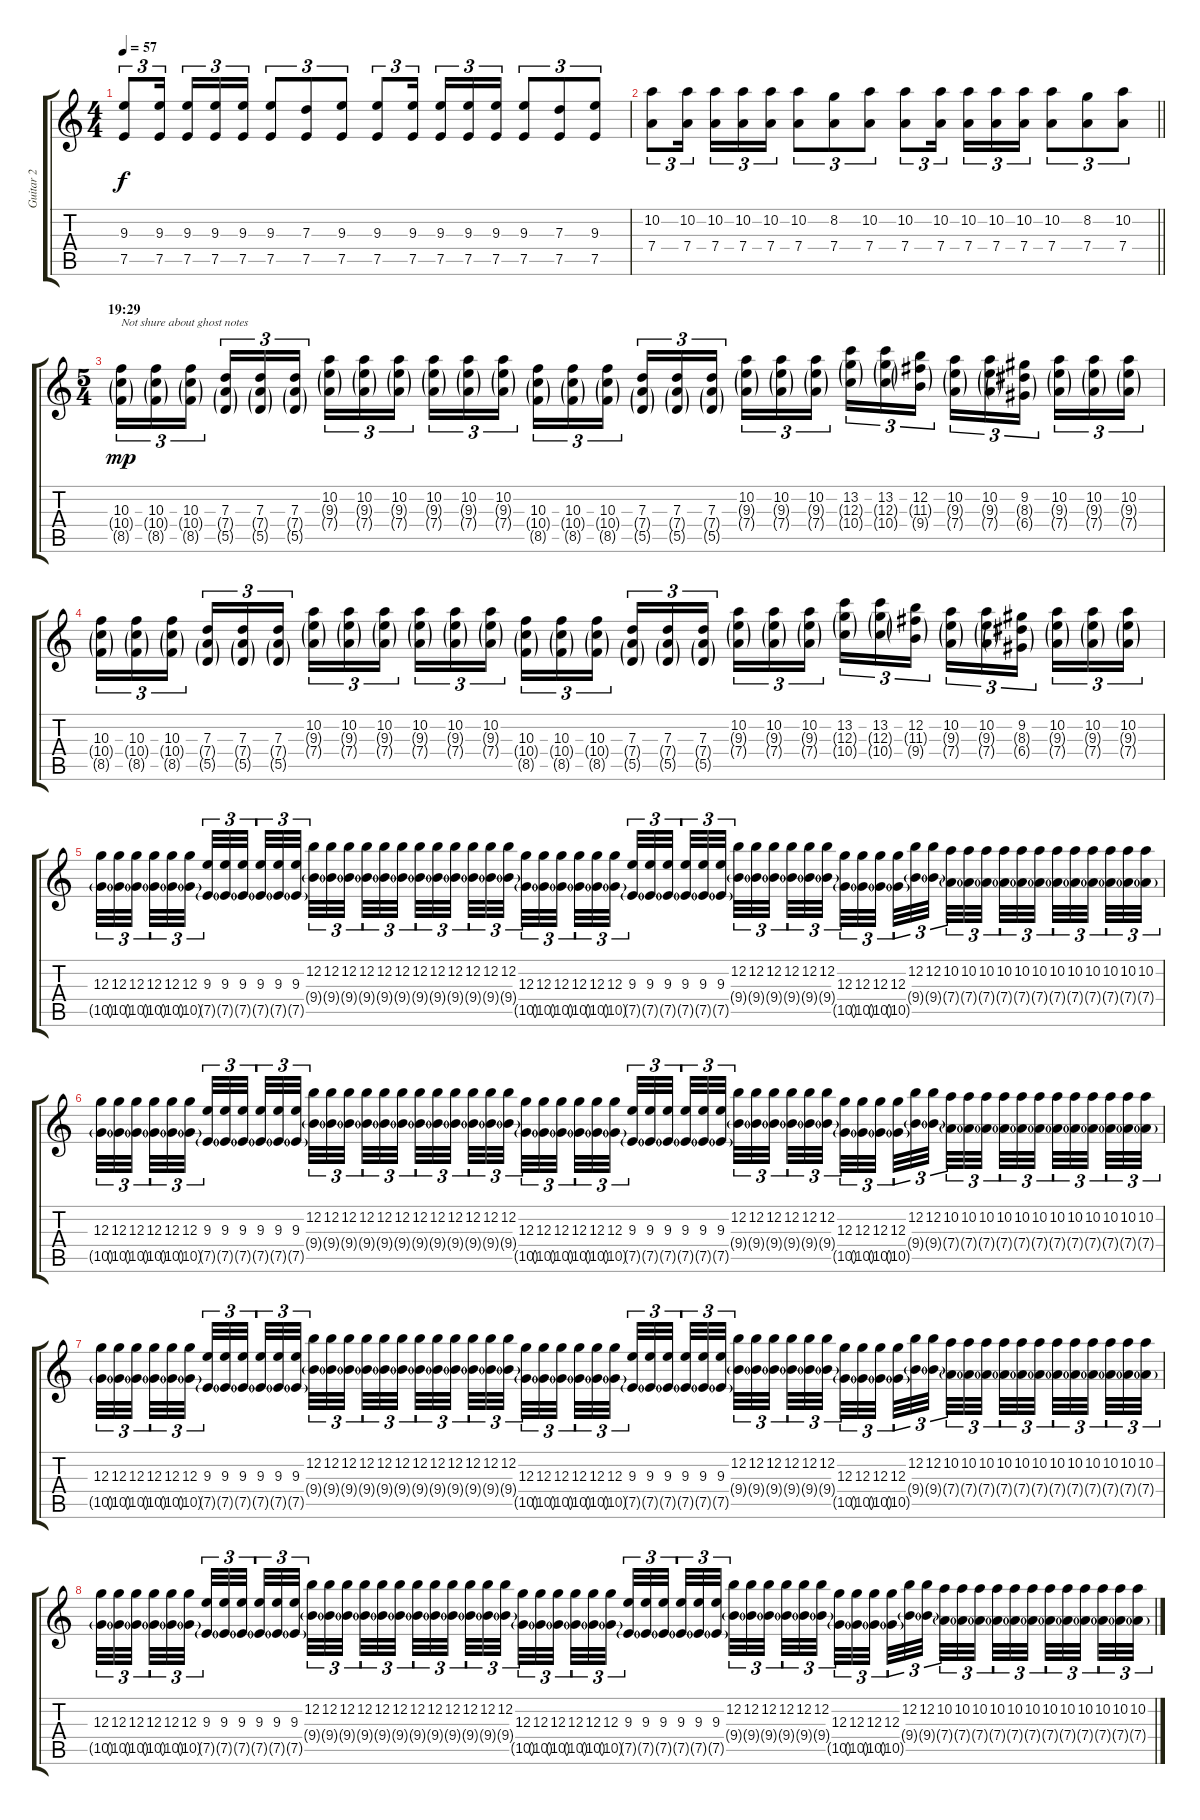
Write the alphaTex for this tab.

\track ("Guitar 2" "Guitar 2") {instrument distortionguitar}
\staff {score tabs}
\tuning (E4 B3 G3 D3 A2 E2) {hide}
\ts (4 4)
\tempo 57
\clef g2
\ks c
(9.3 7.5).8{tu (3 2) dy f} (9.3 7.5).16{tu (3 2) beam splitsecondary} (9.3 7.5).16{tu (3 2)} (9.3 7.5).16{tu (3 2)} (9.3 7.5).16{tu (3 2)} (9.3 7.5).8{tu (3 2)} (7.3 7.5).8{tu (3 2)} (9.3 7.5).8{tu (3 2)} (9.3 7.5).8{tu (3 2)} (9.3 7.5).16{tu (3 2) beam splitsecondary} (9.3 7.5).16{tu (3 2)} (9.3 7.5).16{tu (3 2)} (9.3 7.5).16{tu (3 2)} (9.3 7.5).8{tu (3 2)} (7.3 7.5).8{tu (3 2)} (9.3 7.5).8{tu (3 2)} |
\barLineRight lightlight
(10.2 7.4).8{tu (3 2)} (10.2 7.4).16{tu (3 2) beam splitsecondary} (10.2 7.4).16{tu (3 2)} (10.2 7.4).16{tu (3 2)} (10.2 7.4).16{tu (3 2)} (10.2 7.4).8{tu (3 2)} (8.2 7.4).8{tu (3 2)} (10.2 7.4).8{tu (3 2)} (10.2 7.4).8{tu (3 2)} (10.2 7.4).16{tu (3 2) beam splitsecondary} (10.2 7.4).16{tu (3 2)} (10.2 7.4).16{tu (3 2)} (10.2 7.4).16{tu (3 2)} (10.2 7.4).8{tu (3 2)} (8.2 7.4).8{tu (3 2)} (10.2 7.4).8{tu (3 2)} |
\ts (5 4)
\section ("" "19:29")
(10.3 10.4{g} 8.5{g}).16{tu (3 2) txt "Not shure about ghost notes" dy mp} (10.3 10.4{g} 8.5{g}).16{tu (3 2)} (10.3 10.4{g} 8.5{g}).16{tu (3 2) beam splitsecondary} (7.3 7.4{g} 5.5{g}).16{tu (3 2)} (7.3 7.4{g} 5.5{g}).16{tu (3 2)} (7.3 7.4{g} 5.5{g}).16{tu (3 2)} (10.2 9.3{g} 7.4{g}).16{tu (3 2)} (10.2 9.3{g} 7.4{g}).16{tu (3 2)} (10.2 9.3{g} 7.4{g}).16{tu (3 2) beam splitsecondary} (10.2 9.3{g} 7.4{g}).16{tu (3 2)} (10.2 9.3{g} 7.4{g}).16{tu (3 2)} (10.2 9.3{g} 7.4{g}).16{tu (3 2)} (10.3 10.4{g} 8.5{g}).16{tu (3 2)} (10.3 10.4{g} 8.5{g}).16{tu (3 2)} (10.3 10.4{g} 8.5{g}).16{tu (3 2) beam splitsecondary} (7.3 7.4{g} 5.5{g}).16{tu (3 2)} (7.3 7.4{g} 5.5{g}).16{tu (3 2)} (7.3 7.4{g} 5.5{g}).16{tu (3 2)} (10.2 9.3{g} 7.4{g}).16{tu (3 2)} (10.2 9.3{g} 7.4{g}).16{tu (3 2)} (10.2 9.3{g} 7.4{g}).16{tu (3 2) beam splitsecondary} (13.2 12.3{g} 10.4{g}).16{tu (3 2)} (13.2 12.3{g} 10.4{g}).16{tu (3 2)} (12.2 11.3{g} 9.4{g}).16{tu (3 2)} (10.2 9.3{g} 7.4{g}).16{tu (3 2)} (10.2 9.3{g} 7.4{g}).16{tu (3 2)} (9.2 8.3{g} 6.4{g}).16{tu (3 2) beam splitsecondary} (10.2 9.3{g} 7.4{g}).16{tu (3 2)} (10.2 9.3{g} 7.4{g}).16{tu (3 2)} (10.2 9.3{g} 7.4{g}).16{tu (3 2)} |
(10.3 10.4{g} 8.5{g}).16{tu (3 2)} (10.3 10.4{g} 8.5{g}).16{tu (3 2)} (10.3 10.4{g} 8.5{g}).16{tu (3 2) beam splitsecondary} (7.3 7.4{g} 5.5{g}).16{tu (3 2)} (7.3 7.4{g} 5.5{g}).16{tu (3 2)} (7.3 7.4{g} 5.5{g}).16{tu (3 2)} (10.2 9.3{g} 7.4{g}).16{tu (3 2)} (10.2 9.3{g} 7.4{g}).16{tu (3 2)} (10.2 9.3{g} 7.4{g}).16{tu (3 2) beam splitsecondary} (10.2 9.3{g} 7.4{g}).16{tu (3 2)} (10.2 9.3{g} 7.4{g}).16{tu (3 2)} (10.2 9.3{g} 7.4{g}).16{tu (3 2)} (10.3 10.4{g} 8.5{g}).16{tu (3 2)} (10.3 10.4{g} 8.5{g}).16{tu (3 2)} (10.3 10.4{g} 8.5{g}).16{tu (3 2) beam splitsecondary} (7.3 7.4{g} 5.5{g}).16{tu (3 2)} (7.3 7.4{g} 5.5{g}).16{tu (3 2)} (7.3 7.4{g} 5.5{g}).16{tu (3 2)} (10.2 9.3{g} 7.4{g}).16{tu (3 2)} (10.2 9.3{g} 7.4{g}).16{tu (3 2)} (10.2 9.3{g} 7.4{g}).16{tu (3 2) beam splitsecondary} (13.2 12.3{g} 10.4{g}).16{tu (3 2)} (13.2 12.3{g} 10.4{g}).16{tu (3 2)} (12.2 11.3{g} 9.4{g}).16{tu (3 2)} (10.2 9.3{g} 7.4{g}).16{tu (3 2)} (10.2 9.3{g} 7.4{g}).16{tu (3 2)} (9.2 8.3{g} 6.4{g}).16{tu (3 2) beam splitsecondary} (10.2 9.3{g} 7.4{g}).16{tu (3 2)} (10.2 9.3{g} 7.4{g}).16{tu (3 2)} (10.2 9.3{g} 7.4{g}).16{tu (3 2)} |
(12.3 10.5{g}).32{tu (3 2)} (12.3 10.5{g}).32{tu (3 2)} (12.3 10.5{g}).32{tu (3 2) beam splitsecondary} (12.3 10.5{g}).32{tu (3 2)} (12.3 10.5{g}).32{tu (3 2)} (12.3 10.5{g}).32{tu (3 2) beam splitsecondary} (9.3 7.5{g}).32{tu (3 2)} (9.3 7.5{g}).32{tu (3 2)} (9.3 7.5{g}).32{tu (3 2) beam splitsecondary} (9.3 7.5{g}).32{tu (3 2)} (9.3 7.5{g}).32{tu (3 2)} (9.3 7.5{g}).32{tu (3 2)} (12.2 9.4{g}).32{tu (3 2)} (12.2 9.4{g}).32{tu (3 2)} (12.2 9.4{g}).32{tu (3 2) beam splitsecondary} (12.2 9.4{g}).32{tu (3 2)} (12.2 9.4{g}).32{tu (3 2)} (12.2 9.4{g}).32{tu (3 2) beam splitsecondary} (12.2 9.4{g}).32{tu (3 2)} (12.2 9.4{g}).32{tu (3 2)} (12.2 9.4{g}).32{tu (3 2) beam splitsecondary} (12.2 9.4{g}).32{tu (3 2)} (12.2 9.4{g}).32{tu (3 2)} (12.2 9.4{g}).32{tu (3 2)} (12.3 10.5{g}).32{tu (3 2)} (12.3 10.5{g}).32{tu (3 2)} (12.3 10.5{g}).32{tu (3 2) beam splitsecondary} (12.3 10.5{g}).32{tu (3 2)} (12.3 10.5{g}).32{tu (3 2)} (12.3 10.5{g}).32{tu (3 2) beam splitsecondary} (9.3 7.5{g}).32{tu (3 2)} (9.3 7.5{g}).32{tu (3 2)} (9.3 7.5{g}).32{tu (3 2) beam splitsecondary} (9.3 7.5{g}).32{tu (3 2)} (9.3 7.5{g}).32{tu (3 2)} (9.3 7.5{g}).32{tu (3 2)} (12.2 9.4{g}).32{tu (3 2)} (12.2 9.4{g}).32{tu (3 2)} (12.2 9.4{g}).32{tu (3 2) beam splitsecondary} (12.2 9.4{g}).32{tu (3 2)} (12.2 9.4{g}).32{tu (3 2)} (12.2 9.4{g}).32{tu (3 2) beam splitsecondary} (12.3 10.5{g}).32{tu (3 2)} (12.3 10.5{g}).32{tu (3 2)} (12.3 10.5{g}).32{tu (3 2) beam splitsecondary} (12.3 10.5{g}).32{tu (3 2)} (12.2 9.4{g}).32{tu (3 2)} (12.2 9.4{g}).32{tu (3 2)} (10.2 7.4{g}).32{tu (3 2)} (10.2 7.4{g}).32{tu (3 2)} (10.2 7.4{g}).32{tu (3 2) beam splitsecondary} (10.2 7.4{g}).32{tu (3 2)} (10.2 7.4{g}).32{tu (3 2)} (10.2 7.4{g}).32{tu (3 2) beam splitsecondary} (10.2 7.4{g}).32{tu (3 2)} (10.2 7.4{g}).32{tu (3 2)} (10.2 7.4{g}).32{tu (3 2) beam splitsecondary} (10.2 7.4{g}).32{tu (3 2)} (10.2 7.4{g}).32{tu (3 2)} (10.2 7.4{g}).32{tu (3 2)} |
(12.3 10.5{g}).32{tu (3 2)} (12.3 10.5{g}).32{tu (3 2)} (12.3 10.5{g}).32{tu (3 2) beam splitsecondary} (12.3 10.5{g}).32{tu (3 2)} (12.3 10.5{g}).32{tu (3 2)} (12.3 10.5{g}).32{tu (3 2) beam splitsecondary} (9.3 7.5{g}).32{tu (3 2)} (9.3 7.5{g}).32{tu (3 2)} (9.3 7.5{g}).32{tu (3 2) beam splitsecondary} (9.3 7.5{g}).32{tu (3 2)} (9.3 7.5{g}).32{tu (3 2)} (9.3 7.5{g}).32{tu (3 2)} (12.2 9.4{g}).32{tu (3 2)} (12.2 9.4{g}).32{tu (3 2)} (12.2 9.4{g}).32{tu (3 2) beam splitsecondary} (12.2 9.4{g}).32{tu (3 2)} (12.2 9.4{g}).32{tu (3 2)} (12.2 9.4{g}).32{tu (3 2) beam splitsecondary} (12.2 9.4{g}).32{tu (3 2)} (12.2 9.4{g}).32{tu (3 2)} (12.2 9.4{g}).32{tu (3 2) beam splitsecondary} (12.2 9.4{g}).32{tu (3 2)} (12.2 9.4{g}).32{tu (3 2)} (12.2 9.4{g}).32{tu (3 2)} (12.3 10.5{g}).32{tu (3 2)} (12.3 10.5{g}).32{tu (3 2)} (12.3 10.5{g}).32{tu (3 2) beam splitsecondary} (12.3 10.5{g}).32{tu (3 2)} (12.3 10.5{g}).32{tu (3 2)} (12.3 10.5{g}).32{tu (3 2) beam splitsecondary} (9.3 7.5{g}).32{tu (3 2)} (9.3 7.5{g}).32{tu (3 2)} (9.3 7.5{g}).32{tu (3 2) beam splitsecondary} (9.3 7.5{g}).32{tu (3 2)} (9.3 7.5{g}).32{tu (3 2)} (9.3 7.5{g}).32{tu (3 2)} (12.2 9.4{g}).32{tu (3 2)} (12.2 9.4{g}).32{tu (3 2)} (12.2 9.4{g}).32{tu (3 2) beam splitsecondary} (12.2 9.4{g}).32{tu (3 2)} (12.2 9.4{g}).32{tu (3 2)} (12.2 9.4{g}).32{tu (3 2) beam splitsecondary} (12.3 10.5{g}).32{tu (3 2)} (12.3 10.5{g}).32{tu (3 2)} (12.3 10.5{g}).32{tu (3 2) beam splitsecondary} (12.3 10.5{g}).32{tu (3 2)} (12.2 9.4{g}).32{tu (3 2)} (12.2 9.4{g}).32{tu (3 2)} (10.2 7.4{g}).32{tu (3 2)} (10.2 7.4{g}).32{tu (3 2)} (10.2 7.4{g}).32{tu (3 2) beam splitsecondary} (10.2 7.4{g}).32{tu (3 2)} (10.2 7.4{g}).32{tu (3 2)} (10.2 7.4{g}).32{tu (3 2) beam splitsecondary} (10.2 7.4{g}).32{tu (3 2)} (10.2 7.4{g}).32{tu (3 2)} (10.2 7.4{g}).32{tu (3 2) beam splitsecondary} (10.2 7.4{g}).32{tu (3 2)} (10.2 7.4{g}).32{tu (3 2)} (10.2 7.4{g}).32{tu (3 2)} |
(12.3 10.5{g}).32{tu (3 2)} (12.3 10.5{g}).32{tu (3 2)} (12.3 10.5{g}).32{tu (3 2) beam splitsecondary} (12.3 10.5{g}).32{tu (3 2)} (12.3 10.5{g}).32{tu (3 2)} (12.3 10.5{g}).32{tu (3 2) beam splitsecondary} (9.3 7.5{g}).32{tu (3 2)} (9.3 7.5{g}).32{tu (3 2)} (9.3 7.5{g}).32{tu (3 2) beam splitsecondary} (9.3 7.5{g}).32{tu (3 2)} (9.3 7.5{g}).32{tu (3 2)} (9.3 7.5{g}).32{tu (3 2)} (12.2 9.4{g}).32{tu (3 2)} (12.2 9.4{g}).32{tu (3 2)} (12.2 9.4{g}).32{tu (3 2) beam splitsecondary} (12.2 9.4{g}).32{tu (3 2)} (12.2 9.4{g}).32{tu (3 2)} (12.2 9.4{g}).32{tu (3 2) beam splitsecondary} (12.2 9.4{g}).32{tu (3 2)} (12.2 9.4{g}).32{tu (3 2)} (12.2 9.4{g}).32{tu (3 2) beam splitsecondary} (12.2 9.4{g}).32{tu (3 2)} (12.2 9.4{g}).32{tu (3 2)} (12.2 9.4{g}).32{tu (3 2)} (12.3 10.5{g}).32{tu (3 2)} (12.3 10.5{g}).32{tu (3 2)} (12.3 10.5{g}).32{tu (3 2) beam splitsecondary} (12.3 10.5{g}).32{tu (3 2)} (12.3 10.5{g}).32{tu (3 2)} (12.3 10.5{g}).32{tu (3 2) beam splitsecondary} (9.3 7.5{g}).32{tu (3 2)} (9.3 7.5{g}).32{tu (3 2)} (9.3 7.5{g}).32{tu (3 2) beam splitsecondary} (9.3 7.5{g}).32{tu (3 2)} (9.3 7.5{g}).32{tu (3 2)} (9.3 7.5{g}).32{tu (3 2)} (12.2 9.4{g}).32{tu (3 2)} (12.2 9.4{g}).32{tu (3 2)} (12.2 9.4{g}).32{tu (3 2) beam splitsecondary} (12.2 9.4{g}).32{tu (3 2)} (12.2 9.4{g}).32{tu (3 2)} (12.2 9.4{g}).32{tu (3 2) beam splitsecondary} (12.3 10.5{g}).32{tu (3 2)} (12.3 10.5{g}).32{tu (3 2)} (12.3 10.5{g}).32{tu (3 2) beam splitsecondary} (12.3 10.5{g}).32{tu (3 2)} (12.2 9.4{g}).32{tu (3 2)} (12.2 9.4{g}).32{tu (3 2)} (10.2 7.4{g}).32{tu (3 2)} (10.2 7.4{g}).32{tu (3 2)} (10.2 7.4{g}).32{tu (3 2) beam splitsecondary} (10.2 7.4{g}).32{tu (3 2)} (10.2 7.4{g}).32{tu (3 2)} (10.2 7.4{g}).32{tu (3 2) beam splitsecondary} (10.2 7.4{g}).32{tu (3 2)} (10.2 7.4{g}).32{tu (3 2)} (10.2 7.4{g}).32{tu (3 2) beam splitsecondary} (10.2 7.4{g}).32{tu (3 2)} (10.2 7.4{g}).32{tu (3 2)} (10.2 7.4{g}).32{tu (3 2)} |
(12.3 10.5{g}).32{tu (3 2)} (12.3 10.5{g}).32{tu (3 2)} (12.3 10.5{g}).32{tu (3 2) beam splitsecondary} (12.3 10.5{g}).32{tu (3 2)} (12.3 10.5{g}).32{tu (3 2)} (12.3 10.5{g}).32{tu (3 2) beam splitsecondary} (9.3 7.5{g}).32{tu (3 2)} (9.3 7.5{g}).32{tu (3 2)} (9.3 7.5{g}).32{tu (3 2) beam splitsecondary} (9.3 7.5{g}).32{tu (3 2)} (9.3 7.5{g}).32{tu (3 2)} (9.3 7.5{g}).32{tu (3 2)} (12.2 9.4{g}).32{tu (3 2)} (12.2 9.4{g}).32{tu (3 2)} (12.2 9.4{g}).32{tu (3 2) beam splitsecondary} (12.2 9.4{g}).32{tu (3 2)} (12.2 9.4{g}).32{tu (3 2)} (12.2 9.4{g}).32{tu (3 2) beam splitsecondary} (12.2 9.4{g}).32{tu (3 2)} (12.2 9.4{g}).32{tu (3 2)} (12.2 9.4{g}).32{tu (3 2) beam splitsecondary} (12.2 9.4{g}).32{tu (3 2)} (12.2 9.4{g}).32{tu (3 2)} (12.2 9.4{g}).32{tu (3 2)} (12.3 10.5{g}).32{tu (3 2)} (12.3 10.5{g}).32{tu (3 2)} (12.3 10.5{g}).32{tu (3 2) beam splitsecondary} (12.3 10.5{g}).32{tu (3 2)} (12.3 10.5{g}).32{tu (3 2)} (12.3 10.5{g}).32{tu (3 2) beam splitsecondary} (9.3 7.5{g}).32{tu (3 2)} (9.3 7.5{g}).32{tu (3 2)} (9.3 7.5{g}).32{tu (3 2) beam splitsecondary} (9.3 7.5{g}).32{tu (3 2)} (9.3 7.5{g}).32{tu (3 2)} (9.3 7.5{g}).32{tu (3 2)} (12.2 9.4{g}).32{tu (3 2)} (12.2 9.4{g}).32{tu (3 2)} (12.2 9.4{g}).32{tu (3 2) beam splitsecondary} (12.2 9.4{g}).32{tu (3 2)} (12.2 9.4{g}).32{tu (3 2)} (12.2 9.4{g}).32{tu (3 2) beam splitsecondary} (12.3 10.5{g}).32{tu (3 2)} (12.3 10.5{g}).32{tu (3 2)} (12.3 10.5{g}).32{tu (3 2) beam splitsecondary} (12.3 10.5{g}).32{tu (3 2)} (12.2 9.4{g}).32{tu (3 2)} (12.2 9.4{g}).32{tu (3 2)} (10.2 7.4{g}).32{tu (3 2)} (10.2 7.4{g}).32{tu (3 2)} (10.2 7.4{g}).32{tu (3 2) beam splitsecondary} (10.2 7.4{g}).32{tu (3 2)} (10.2 7.4{g}).32{tu (3 2)} (10.2 7.4{g}).32{tu (3 2) beam splitsecondary} (10.2 7.4{g}).32{tu (3 2)} (10.2 7.4{g}).32{tu (3 2)} (10.2 7.4{g}).32{tu (3 2) beam splitsecondary} (10.2 7.4{g}).32{tu (3 2)} (10.2 7.4{g}).32{tu (3 2)} (10.2 7.4{g}).32{tu (3 2)}
